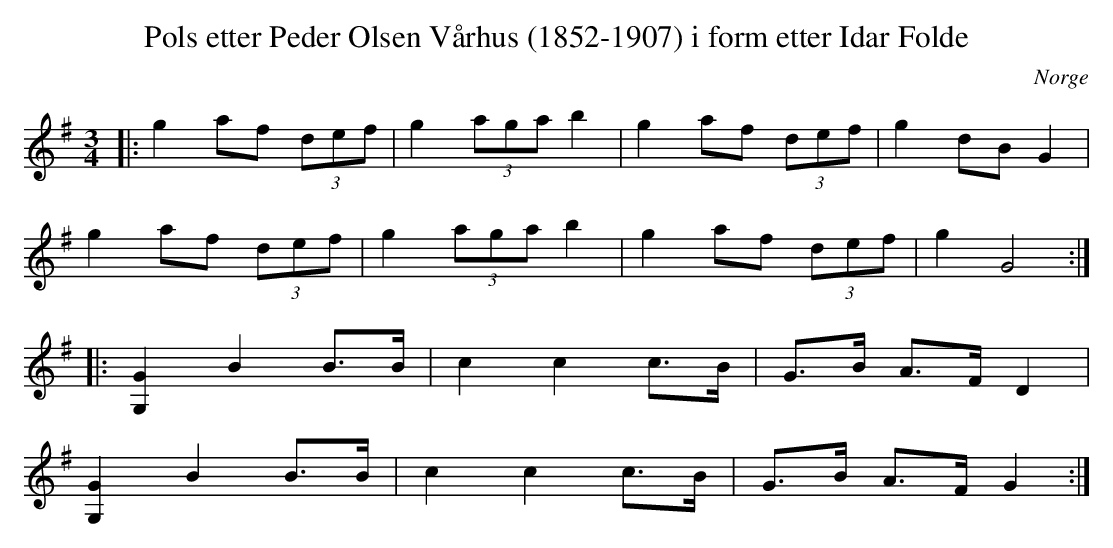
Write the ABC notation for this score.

X:1
T:Pols etter Peder Olsen Vårhus (1852-1907) i form etter Idar Folde
O:Norge
M:3/4
L:1/8
K:G
|: g2 af (3def | g2 (3aga b2 | g2 af (3def | g2 dB G2 |
   g2 af (3def | g2 (3aga b2 | g2 af (3def | g2 G4 :|
|: [G,G]2B2 B>B  | c2 c2 c>B | G>B A>F D2 |
   [G,G]2B2 B>B  | c2 c2 c>B | G>B A>F G2 :|
